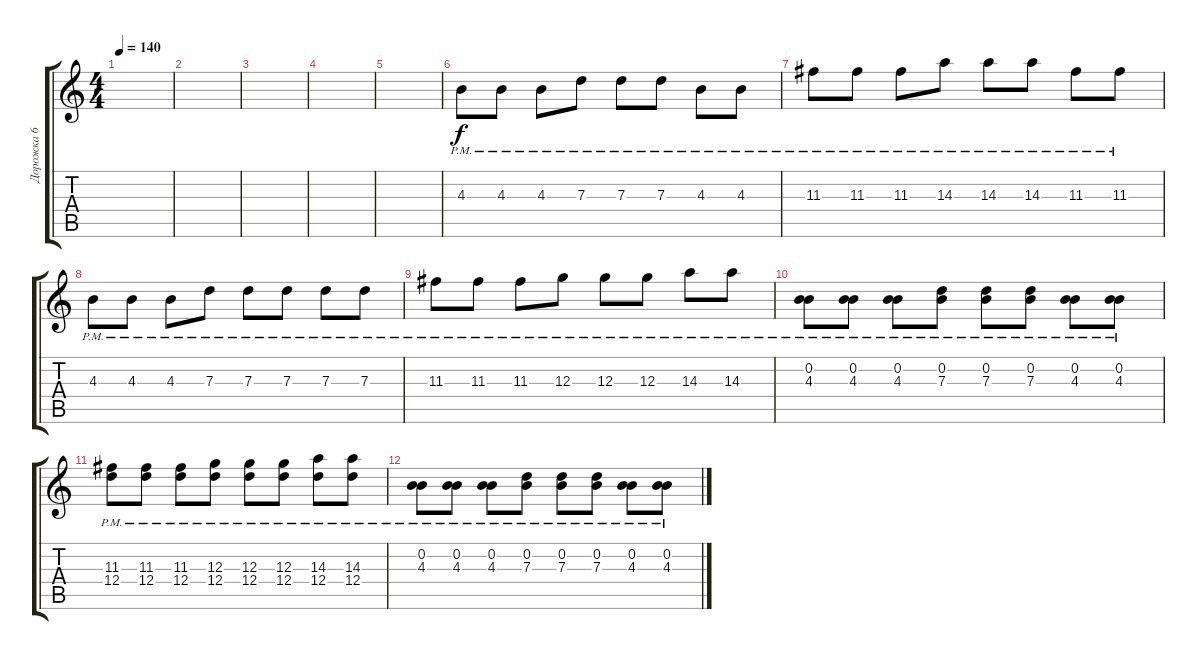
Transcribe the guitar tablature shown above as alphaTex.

\track ("Дорожка 6" "Дорожка 6") {instrument acousticguitarsteel}
\staff {score tabs}
\tuning (E4 B3 G3 D3 A2 E2) {hide}
\ts (4 4)
\tempo 140
\clef g2
\ks c
|
|
|
|
|
4.3{pm}.8 4.3{pm}.8 4.3{pm}.8 7.3{pm}.8 7.3{pm}.8 7.3{pm}.8 4.3{pm}.8 4.3{pm}.8 |
11.3{pm}.8 11.3{pm}.8 11.3{pm}.8 14.3{pm}.8 14.3{pm}.8 14.3{pm}.8 11.3{pm}.8 11.3{pm}.8 |
4.3{pm}.8 4.3{pm}.8 4.3{pm}.8 7.3{pm}.8 7.3{pm}.8 7.3{pm}.8 7.3{pm}.8 7.3{pm}.8 |
11.3{pm}.8 11.3{pm}.8 11.3{pm}.8 12.3{pm}.8 12.3{pm}.8 12.3{pm}.8 14.3{pm}.8 14.3{pm}.8 |
(0.2{pm} 4.3{pm}).8 (0.2{pm} 4.3{pm}).8 (0.2{pm} 4.3{pm}).8 (0.2{pm} 7.3{pm}).8 (0.2{pm} 7.3{pm}).8 (0.2{pm} 7.3{pm}).8 (0.2{pm} 4.3{pm}).8 (0.2{pm} 4.3{pm}).8 |
(11.3{pm} 12.4{pm}).8 (11.3{pm} 12.4{pm}).8 (11.3{pm} 12.4{pm}).8 (12.3{pm} 12.4{pm}).8 (12.3{pm} 12.4{pm}).8 (12.3{pm} 12.4{pm}).8 (14.3{pm} 12.4{pm}).8 (14.3{pm} 12.4{pm}).8 |
(0.2{pm} 4.3{pm}).8 (0.2{pm} 4.3{pm}).8 (0.2{pm} 4.3{pm}).8 (0.2{pm} 7.3{pm}).8 (0.2{pm} 7.3{pm}).8 (0.2{pm} 7.3{pm}).8 (0.2{pm} 4.3{pm}).8 (0.2{pm} 4.3{pm}).8
